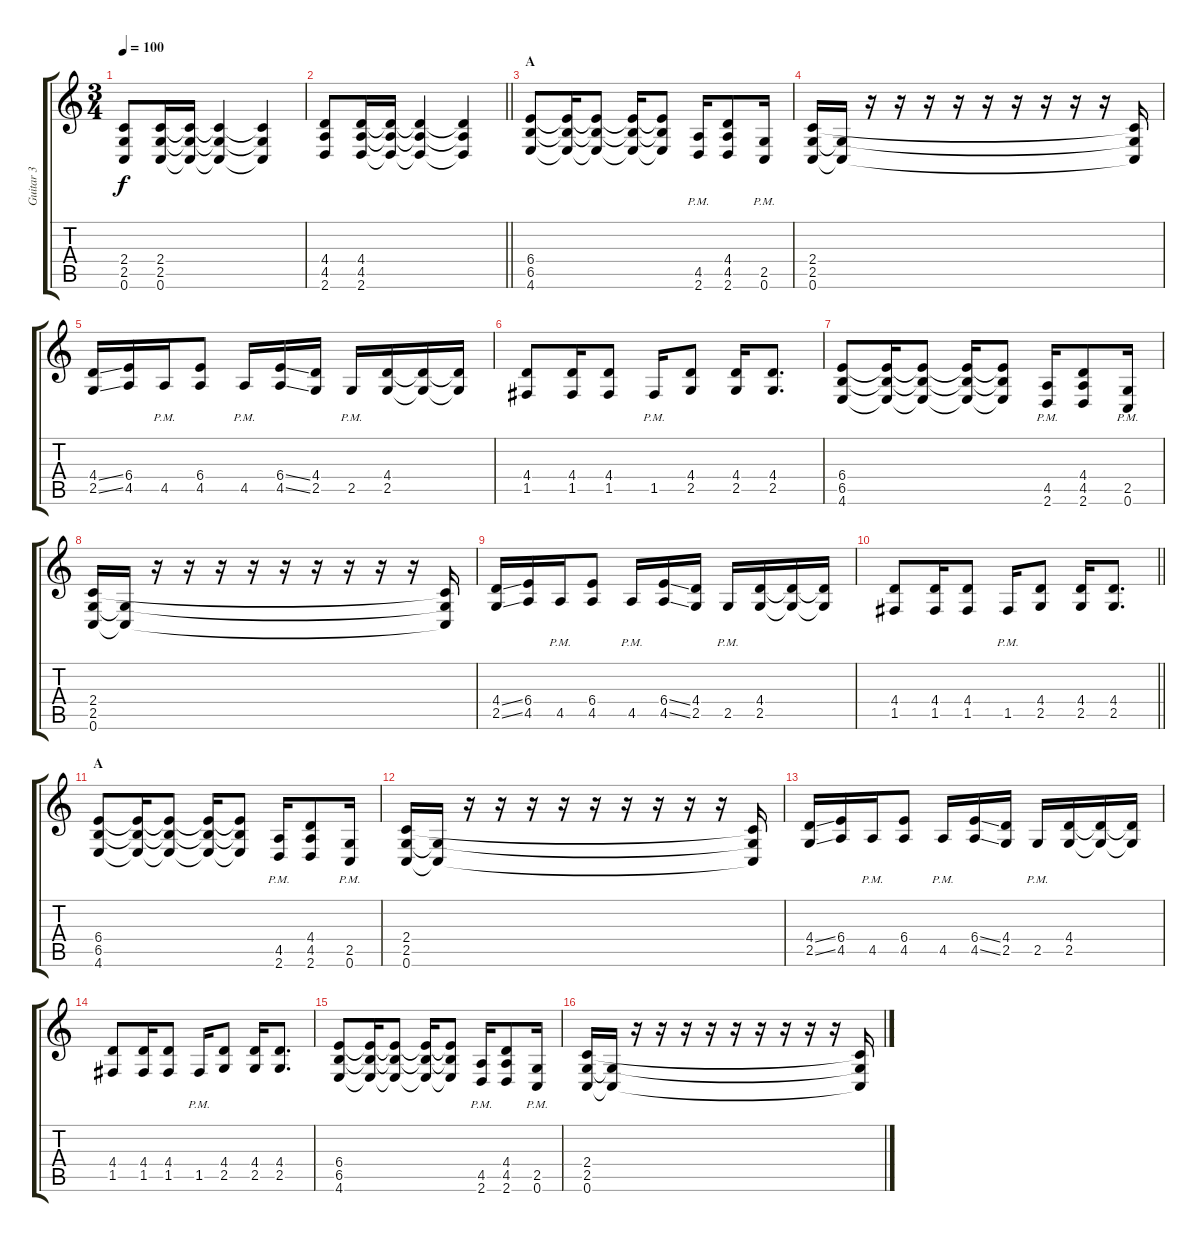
\track ("Guitar 3" "Guitar 3") {instrument overdrivenguitar}
\staff {score tabs}
\tuning (C4 G3 Eb3 Bb2 F2 C2) {hide}
\ts (3 4)
\tempo 100
\clef g2
\ks c
(2.4 2.5 0.6).8{dy f} (2.4 2.5 0.6).16 (2.4{t} 2.5{t} 0.6{t}).16 (2.4{t} 2.5{t} 0.6{t}).4 (2.4{t} 2.5{t} 0.6{t}).4 |
\barLineRight lightlight
(4.4 4.5 2.6).8 (4.4 4.5 2.6).16 (4.4{t} 4.5{t} 2.6{t}).16 (4.4{t} 4.5{t} 2.6{t}).4 (4.4{t} 4.5{t} 2.6{t}).4 |
\section ("" "A")
(6.4 6.5 4.6).8 (6.4{t} 6.5{t} 4.6{t}).16 (6.4{t} 6.5{t} 4.6{t}).8 (6.4{t} 6.5{t} 4.6{t}).16 (6.4{t} 6.5{t} 4.6{t}).8 (4.5{pm} 2.6{pm}).16 (4.4 4.5 2.6).8 (2.5 0.6{pm}).16 |
(2.4 2.5 0.6).16 (2.5{t} 0.6{t}).16 r.16 r.16 r.16 r.16 r.16 r.16 r.16 r.16 r.16 (2.4{t} 2.5{t} 0.6{t}).16 |
(4.4{ss} 2.5{ss}).16 (6.4 4.5).16 4.5{pm}.16 (6.4 4.5).8 4.5{pm}.16 (6.4{ss} 4.5{ss}).16 (4.4 2.5).16 2.5{pm}.16 (4.4 2.5).16 (4.4{t} 2.5{t}).16 (4.4{t} 2.5{t}).16 |
(4.4 1.5).8 (4.4 1.5).16 (4.4 1.5).8 1.5{pm}.16 (4.4 2.5).8 (4.4 2.5).16 (4.4 2.5).8{d} |
(6.4 6.5 4.6).8 (6.4{t} 6.5{t} 4.6{t}).16 (6.4{t} 6.5{t} 4.6{t}).8 (6.4{t} 6.5{t} 4.6{t}).16 (6.4{t} 6.5{t} 4.6{t}).8 (4.5{pm} 2.6{pm}).16 (4.4 4.5 2.6).8 (2.5 0.6{pm}).16 |
(2.4 2.5 0.6).16 (2.5{t} 0.6{t}).16 r.16 r.16 r.16 r.16 r.16 r.16 r.16 r.16 r.16 (2.4{t} 2.5{t} 0.6{t}).16 |
(4.4{ss} 2.5{ss}).16 (6.4 4.5).16 4.5{pm}.16 (6.4 4.5).8 4.5{pm}.16 (6.4{ss} 4.5{ss}).16 (4.4 2.5).16 2.5{pm}.16 (4.4 2.5).16 (4.4{t} 2.5{t}).16 (4.4{t} 2.5{t}).16 |
\barLineRight lightlight
(4.4 1.5).8 (4.4 1.5).16 (4.4 1.5).8 1.5{pm}.16 (4.4 2.5).8 (4.4 2.5).16 (4.4 2.5).8{d} |
\section ("" "A")
(6.4 6.5 4.6).8 (6.4{t} 6.5{t} 4.6{t}).16 (6.4{t} 6.5{t} 4.6{t}).8 (6.4{t} 6.5{t} 4.6{t}).16 (6.4{t} 6.5{t} 4.6{t}).8 (4.5{pm} 2.6{pm}).16 (4.4 4.5 2.6).8 (2.5 0.6{pm}).16 |
(2.4 2.5 0.6).16 (2.5{t} 0.6{t}).16 r.16 r.16 r.16 r.16 r.16 r.16 r.16 r.16 r.16 (2.4{t} 2.5{t} 0.6{t}).16 |
(4.4{ss} 2.5{ss}).16 (6.4 4.5).16 4.5{pm}.16 (6.4 4.5).8 4.5{pm}.16 (6.4{ss} 4.5{ss}).16 (4.4 2.5).16 2.5{pm}.16 (4.4 2.5).16 (4.4{t} 2.5{t}).16 (4.4{t} 2.5{t}).16 |
(4.4 1.5).8 (4.4 1.5).16 (4.4 1.5).8 1.5{pm}.16 (4.4 2.5).8 (4.4 2.5).16 (4.4 2.5).8{d} |
(6.4 6.5 4.6).8 (6.4{t} 6.5{t} 4.6{t}).16 (6.4{t} 6.5{t} 4.6{t}).8 (6.4{t} 6.5{t} 4.6{t}).16 (6.4{t} 6.5{t} 4.6{t}).8 (4.5{pm} 2.6{pm}).16 (4.4 4.5 2.6).8 (2.5 0.6{pm}).16 |
(2.4 2.5 0.6).16 (2.5{t} 0.6{t}).16 r.16 r.16 r.16 r.16 r.16 r.16 r.16 r.16 r.16 (2.4{t} 2.5{t} 0.6{t}).16
